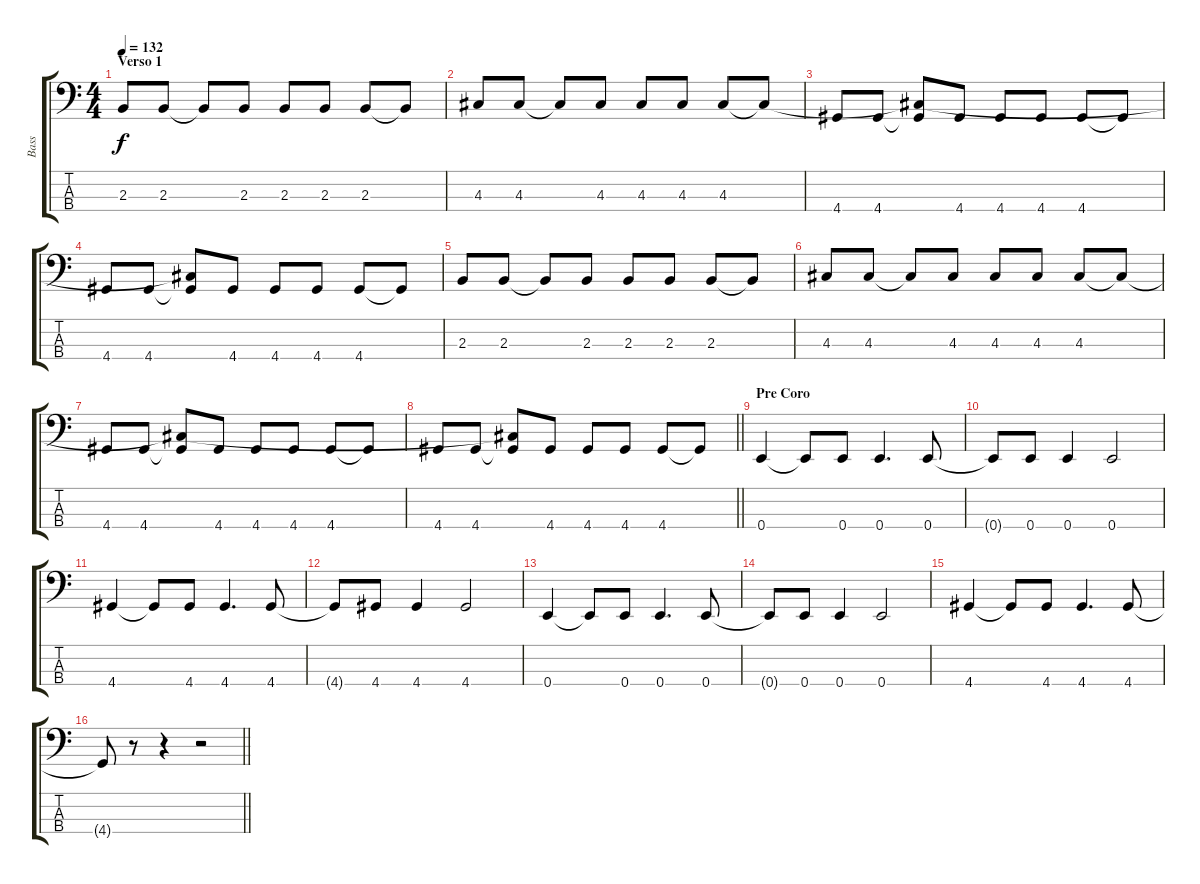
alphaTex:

\track ("Bass" "Bass") {instrument slapbass2}
\staff {score tabs}
\tuning (G2 D2 A1 E1) {hide}
\ts (4 4)
\section ("" "Verso 1")
\tempo 132
\clef f4
\ks c
2.3.8{dy f} 2.3.8 2.3{t}.8 2.3.8 2.3.8 2.3.8 2.3.8 2.3{t}.8 |
4.3.8 4.3.8 4.3{t}.8 4.3.8 4.3.8 4.3.8 4.3.8 4.3{t}.8 |
4.4.8 4.4.8 (4.3{t} 4.4{t}).8 4.4.8 4.4.8 4.4.8 4.4.8 4.4{t}.8 |
4.4.8 4.4.8 (4.3{t} 4.4{t}).8 4.4.8 4.4.8 4.4.8 4.4.8 4.4{t}.8 |
2.3.8 2.3.8 2.3{t}.8 2.3.8 2.3.8 2.3.8 2.3.8 2.3{t}.8 |
4.3.8 4.3.8 4.3{t}.8 4.3.8 4.3.8 4.3.8 4.3.8 4.3{t}.8 |
4.4.8 4.4.8 (4.3{t} 4.4{t}).8 4.4.8 4.4.8 4.4.8 4.4.8 4.4{t}.8 |
\barLineRight lightlight
4.4.8 4.4.8 (4.3{t} 4.4{t}).8 4.4.8 4.4.8 4.4.8 4.4.8 4.4{t}.8 |
\section ("" "Pre Coro")
0.4.4 0.4{t}.8 0.4.8 0.4.4{d} 0.4.8 |
0.4{t}.8 0.4.8 0.4.4 0.4.2 |
4.4.4 4.4{t}.8 4.4.8 4.4.4{d} 4.4.8 |
4.4{t}.8 4.4.8 4.4.4 4.4.2 |
0.4.4 0.4{t}.8 0.4.8 0.4.4{d} 0.4.8 |
0.4{t}.8 0.4.8 0.4.4 0.4.2 |
4.4.4 4.4{t}.8 4.4.8 4.4.4{d} 4.4.8 |
\barLineRight lightlight
4.4{t}.8 r.8 r.4 r.2
